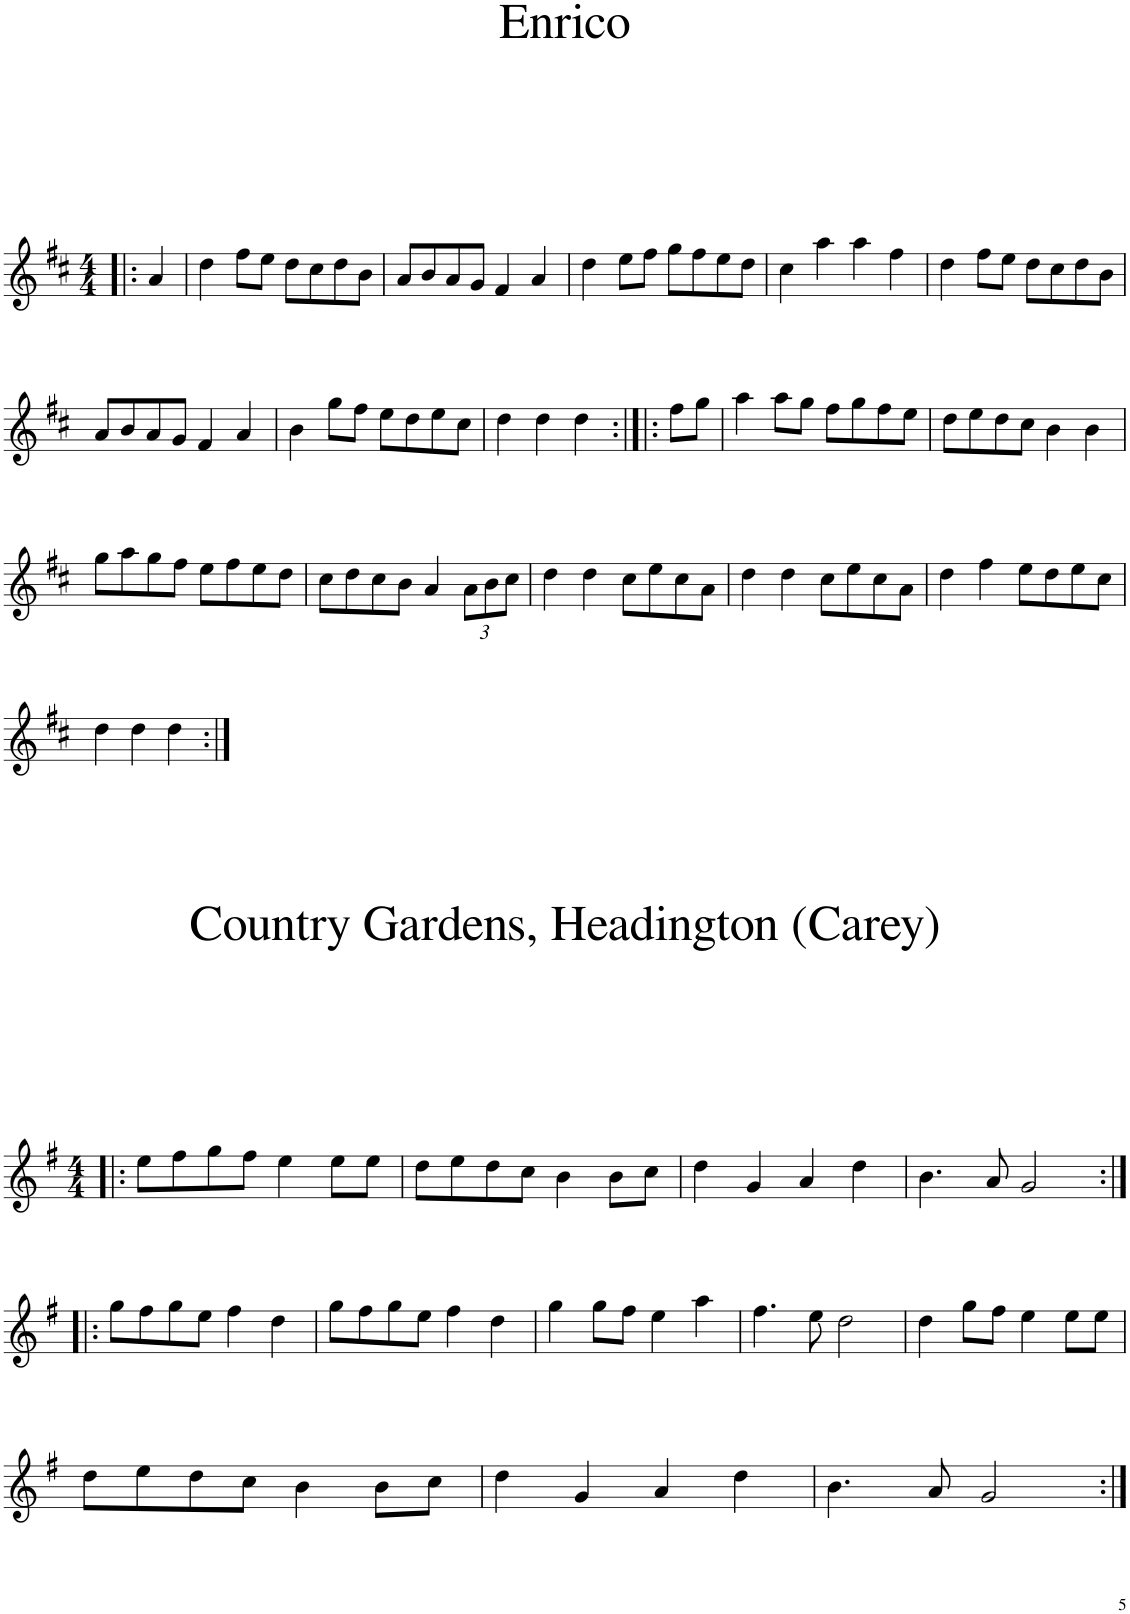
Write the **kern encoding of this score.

**kern
*part1
*staff1
*I"Piano
*I'Pno
!!LO:PB:g=z
*clefG2
*k[f#c#]
*D:
*M4/4
=1!|:
4a/
=2
4dd\
8ff#\L
8ee\J
8dd\L
8cc#\
8dd\
8b\J
=3
8a/L
8b/
8a/
8g/J
4f#/
4a/
=4
4dd\
8ee\L
8ff#\J
8gg\L
8ff#\
8ee\
8dd\J
=5
4cc#\
4aa\
4aa\
4ff#\
=6
4dd\
8ff#\L
8ee\J
8dd\L
8cc#\
8dd\
8b\J
!!LO:LB:g=z
=7
8a/L
8b/
8a/
8g/J
4f#/
4a/
=8
4b\
8gg\L
8ff#\J
8ee\L
8dd\
8ee\
8cc#\J
=9
4dd\
4dd\
4dd\
=10:|!|:
8ff#\L
8gg\J
=11
4aa\
8aa\L
8gg\J
8ff#\L
8gg\
8ff#\
8ee\J
=12
8dd\L
8ee\
8dd\
8cc#\J
4b\
4b\
!!LO:LB:g=z
=13
8gg\L
8aa\
8gg\
8ff#\J
8ee\L
8ff#\
8ee\
8dd\J
=14
8cc#\L
8dd\
8cc#\
8b\J
4a/
*Xbrackettup
12a\L
12b\
12cc#\J
=15
4dd\
4dd\
8cc#\L
8ee\
8cc#\
8a\J
=16
4dd\
4dd\
8cc#\L
8ee\
8cc#\
8a\J
=17
4dd\
4ff#\
8ee\L
8dd\
8ee\
8cc#\J
!!LO:LB:g=z
=18
4dd\
4dd\
4dd\
!!LO:LB:g=z
=1:|!|:
*k[f#]
*G:
*M4/4
8ee\L
8ff#\
8gg\
8ff#\J
4ee\
8ee\L
8ee\J
=2
8dd\L
8ee\
8dd\
8cc\J
4b\
8b\L
8cc\J
=3
4dd\
4g/
4a/
4dd\
=4
4.b\
8a/
2g/
!!LO:LB:g=z
=5:|!|:
8gg\L
8ff#\
8gg\
8ee\J
4ff#\
4dd\
=6
8gg\L
8ff#\
8gg\
8ee\J
4ff#\
4dd\
=7
4gg\
8gg\L
8ff#\J
4ee\
4aa\
=8
4.ff#\
8ee\
2dd\
=9
4dd\
8gg\L
8ff#\J
4ee\
8ee\L
8ee\J
!!LO:LB:g=z
=10
8dd\L
8ee\
8dd\
8cc\J
4b\
8b\L
8cc\J
=11
4dd\
4g/
4a/
4dd\
=12
4.b\
8a/
2g/
=:|!
*-
